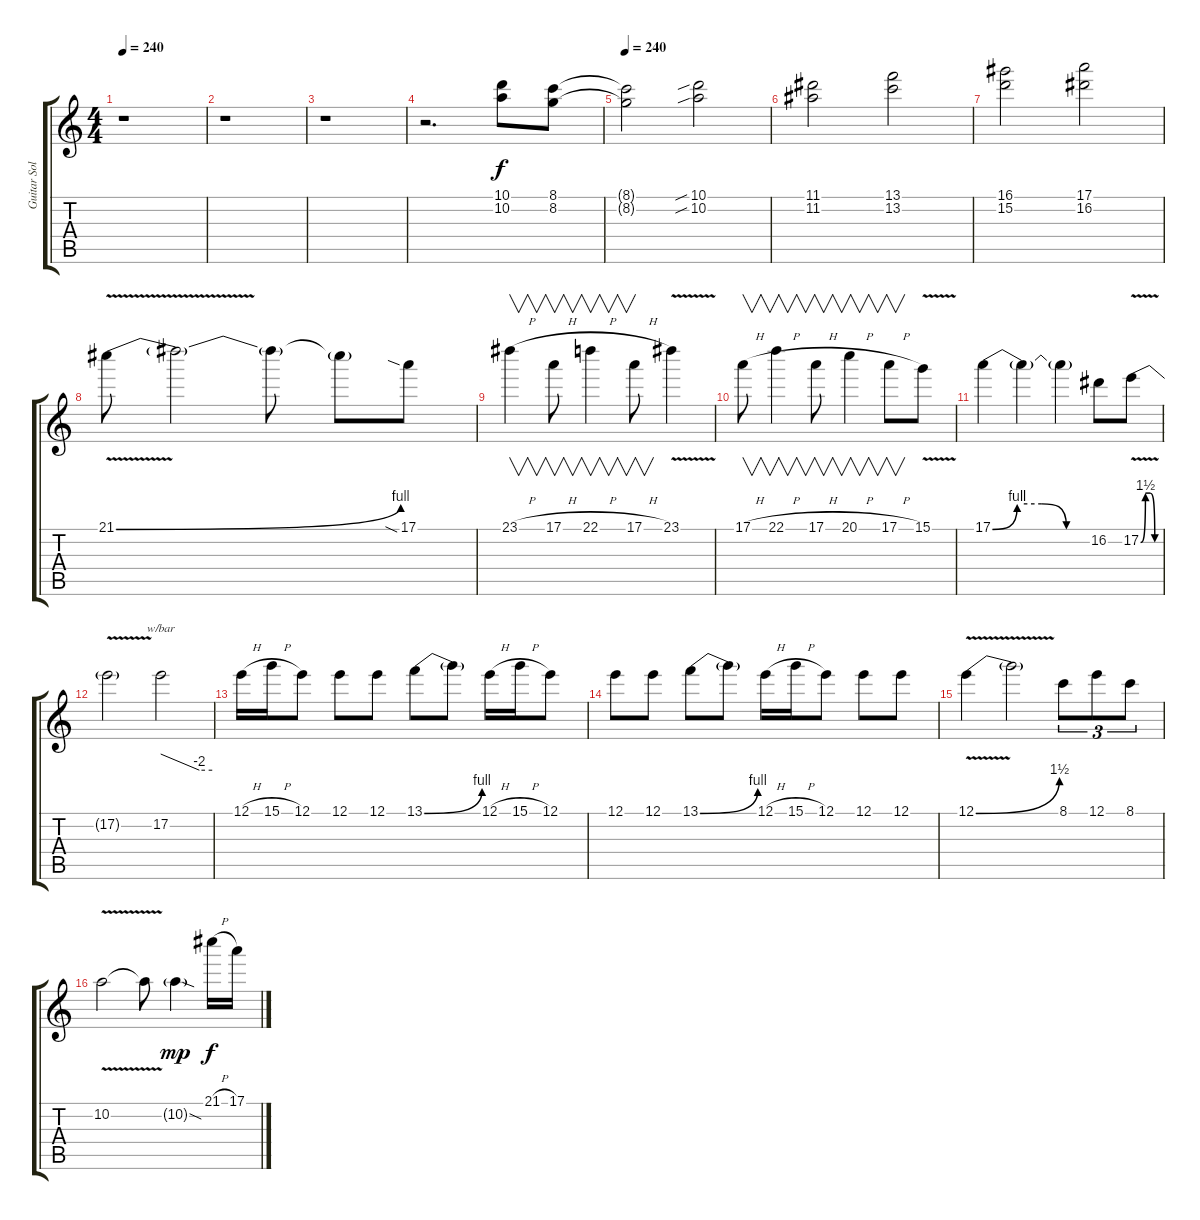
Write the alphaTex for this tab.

\track ("Guitar Solo" "Guitar Sol") {instrument distortionguitar}
\staff {score tabs}
\tuning (E4 B3 G3 D3 A2 E2) {hide}
\ts (4 4)
\tempo 240
\clef g2
\ks c
r.1{dy f} |
r.1 |
r.1 |
r.2{d} (10.1 10.2).8 (8.1 8.2).8 |
\tempo 240
(8.1{t} 8.2{t}).2 (10.1{sib} 10.2{sib}).2 |
(11.1 11.2).2 (13.1 13.2).2 |
(16.1 15.2).2 (17.1 16.2).2 |
21.1{be (bend 0 0 60 4) v}.8 21.1{t}.2 21.1{t}.8 21.1{t}.8 17.1{sia}.8 |
23.1{h}.4{v} 17.1{h}.8{v} 22.1{h}.4{v} 17.1{h}.8{v} 23.1{v}.4 |
17.1{h}.8{v} 22.1{h}.4{v} 17.1{h}.8{v} 20.1{h}.4{v} 17.1{h}.8{v} 15.1{v}.8 |
17.1{be (custom 0 0 15 4 30 4 45 0 60 0)}.4 17.1{t}.4 17.1{t}.4 16.2.8 17.2{be (custom 0 0 15 6 30 6 45 0 60 0) v}.8 |
17.2{t}.2 17.2.2{tbe (custom default 0 0 45 -8 60 -8)} |
12.1{h}.16 15.1{h}.16 12.1.8 12.1.8 12.1.8 13.1{be (bend 0 0 60 4)}.8 13.1{t}.8 12.1{h}.16 15.1{h}.16 12.1.8 |
12.1.8 12.1.8 13.1{be (bend 0 0 60 4)}.8 13.1{t}.8 12.1{h}.16 15.1{h}.16 12.1.8 12.1.8 12.1.8 |
12.1{be (bend 0 0 60 6) v}.4 12.1{t}.2 8.1.8{tu (3 2)} 12.1.8{tu (3 2)} 8.1.8{tu (3 2)} |
10.2{v}.2 10.2{t}.8 10.2{sod g}.4{dy mp} 21.1{h}.16{dy f} 17.1.16
